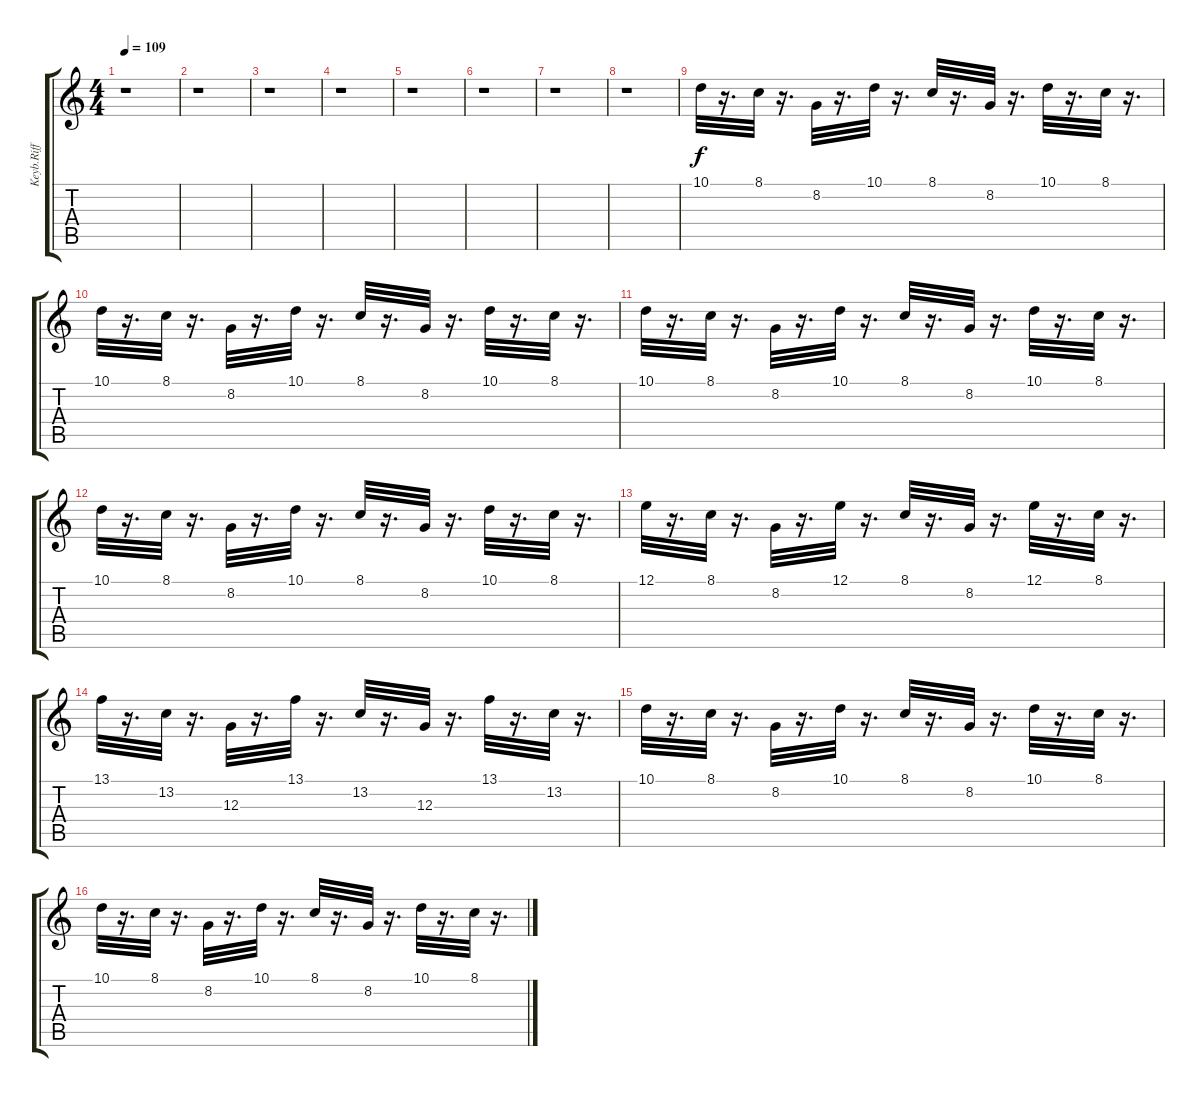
\track ("Keyb.Riff" "Keyb.Riff") {instrument fx4atmosphere}
\staff {score tabs}
\tuning (E4 B3 G3 D3 A2 E2) {hide}
\ts (4 4)
\tempo 109
\clef g2
\ks c
r.1{dy f instrument fx4atmosphere} |
r.1 |
r.1 |
r.1 |
r.1 |
r.1 |
r.1 |
r.1 |
10.1.32 r.16{d} 8.1.32 r.16{d} 8.2.32 r.16{d} 10.1.32 r.16{d} 8.1.32 r.16{d} 8.2.32 r.16{d} 10.1.32 r.16{d} 8.1.32 r.16{d} |
10.1.32 r.16{d} 8.1.32 r.16{d} 8.2.32 r.16{d} 10.1.32 r.16{d} 8.1.32 r.16{d} 8.2.32 r.16{d} 10.1.32 r.16{d} 8.1.32 r.16{d} |
10.1.32 r.16{d} 8.1.32 r.16{d} 8.2.32 r.16{d} 10.1.32 r.16{d} 8.1.32 r.16{d} 8.2.32 r.16{d} 10.1.32 r.16{d} 8.1.32 r.16{d} |
10.1.32 r.16{d} 8.1.32 r.16{d} 8.2.32 r.16{d} 10.1.32 r.16{d} 8.1.32 r.16{d} 8.2.32 r.16{d} 10.1.32 r.16{d} 8.1.32 r.16{d} |
12.1.32 r.16{d} 8.1.32 r.16{d} 8.2.32 r.16{d} 12.1.32 r.16{d} 8.1.32 r.16{d} 8.2.32 r.16{d} 12.1.32 r.16{d} 8.1.32 r.16{d} |
13.1.32 r.16{d} 13.2.32 r.16{d} 12.3.32 r.16{d} 13.1.32 r.16{d} 13.2.32 r.16{d} 12.3.32 r.16{d} 13.1.32 r.16{d} 13.2.32 r.16{d} |
10.1.32 r.16{d} 8.1.32 r.16{d} 8.2.32 r.16{d} 10.1.32 r.16{d} 8.1.32 r.16{d} 8.2.32 r.16{d} 10.1.32 r.16{d} 8.1.32 r.16{d} |
10.1.32 r.16{d} 8.1.32 r.16{d} 8.2.32 r.16{d} 10.1.32 r.16{d} 8.1.32 r.16{d} 8.2.32 r.16{d} 10.1.32 r.16{d} 8.1.32 r.16{d}
